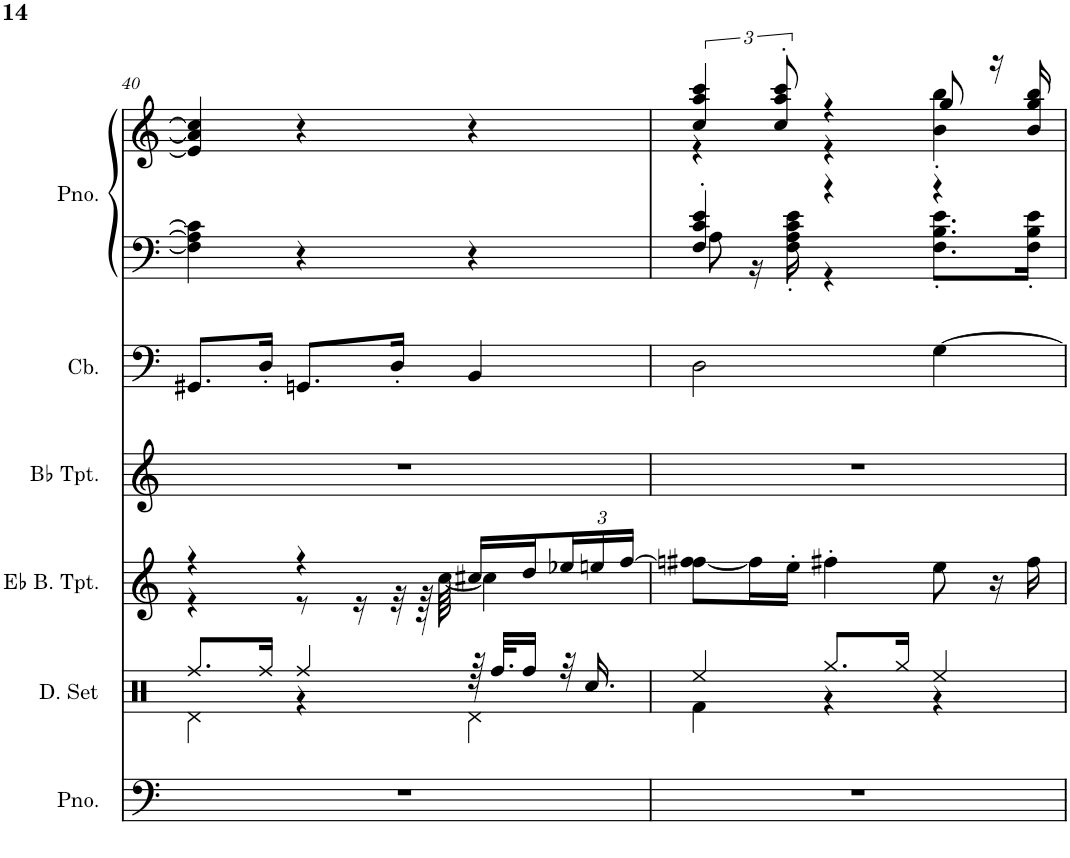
**kern	**kern	**kern	**kern	**kern	**kern	**kern
*part6	*part5	*part4	*part3	*part2	*part1	*part1
*staff7	*staff6	*staff5	*staff4	*staff3	*staff2	*staff1
*I"Piano	*I"Drumset	*I"Eb Bass Trumpet	*I"Bb Trumpet	*I"Contrabass	*I"Piano, Satin Doll	*
*I'Pno.	*I'D. Set	*I'Eb B. Tpt.	*I'Bb Tpt.	*I'Cb.	*I'Pno.	*
!!LO:PB:g=z
*clefF4	*clefX	*clefG2	*clefG2	*clefF4	*clefF4	*clefG2
*	*	*Trd5c9	*Trd1c2	*Trd7c12	*	*
*k[]	*k[]	*k[]	*k[]	*k[]	*k[]	*k[]
*M3/4	*M3/4	*M3/4	*M3/4	*M3/4	*M3/4	*M3/4
=40	=40	=40	=40	=40	=40	=40
*	*^	*^	*	*	*	*
2.r	8.Rff/L	4Rd\	4r	4r	2.r	8.GG#X/L	4F\] 4A\] 4c\]	4e/] 4a/] 4cc/]
.	16Rff/Jk	.	.	.	.	16D'/Jk	.	.
.	4Rff/	4r	4r	8r	.	8.GGn/L	4r	4r
.	.	.	.	16r	.	.	.	.
.	.	.	.	32r	.	16D'/Jk	.	.
.	.	.	.	64r	.	.	.	.
.	.	.	.	[64cc\	.	.	.	.
.	64r	4Rd\	16cc#X/LL	4cc\]	.	4BB/	4r	4r
.	32.Rff/KLL	.	.	.	.	.	.	.
.	16Rff/JJ	.	16dd/	.	.	.	.	.
*	*	*	*Xbrackettup	*	*	*	*	*
.	32r	.	24ee-X/	.	.	.	.	.
.	16.Rcc/	.	.	.	.	.	.	.
.	.	.	24een/	.	.	.	.	.
.	.	.	[24ff/JJ	.	.	.	.	.
*	*	*	*v	*v	*	*	*	*
=41	=41	=41	=41	=41	=41	=41	=41
*	*	*	*	*	*	*^	*^
2.r	4Ree/	4Rf\	8ffn\_ 8ff#X\L	2.r	2D\	4F/' 4c/' 4e/'	8A\	6cc/ 6aa/ 6ccc/	4r
.	.	.	16ff\L]	.	.	.	16r	.	.
.	.	.	.	.	.	.	.	12cc/' 12aa/' 12ccc/'	.
.	.	.	16ee'\JJ	.	.	.	16F\' 16A\' 16c\' 16e\'	.	.
.	8.Rgg/L	4r	4ff#X'\	.	.	4r	4r	4r	4r
.	16Rgg/Jk	.	.	.	.	.	.	.	.
.	4Ree/	4r	8ee\	.	[4G\	4r	8.F\' 8.B\' 8.e\'L	8gg/	4b\' 4bb\'
.	.	.	16r	.	.	.	.	16r	.
.	.	.	16ff#\	.	.	.	16F\' 16B\' 16e\'Jk	16b/ 16gg/ 16bb/	.
*	*	*	*	*	*	*v	*v	*	*
*	*v	*v	*	*	*	*	*v	*v
=	=	=	=	=	=	=
*-	*-	*-	*-	*-	*-	*-
